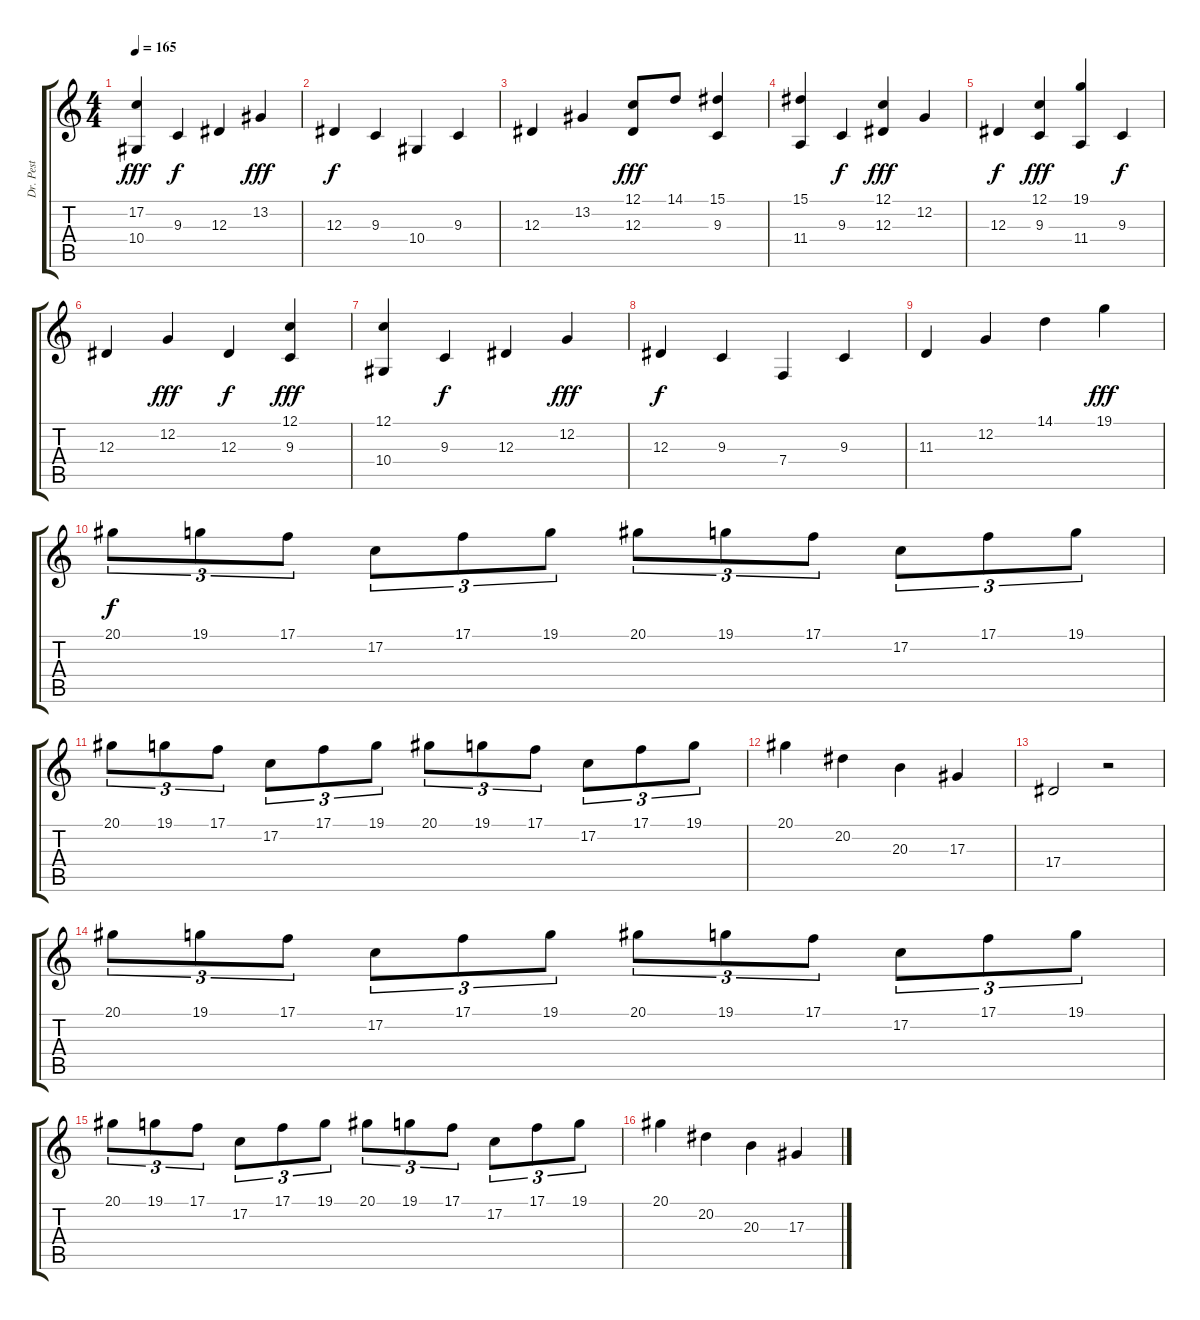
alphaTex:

\track ("Dr. Pest" "Dr. Pest") {instrument brightacousticpiano}
\staff {score tabs}
\tuning (C4 G3 Eb3 Bb2 F2 C2) {hide}
\ts (4 4)
\tempo 165
\clef g2
\ks c
(17.2 10.4).4{dy fff} 9.3.4{dy f} 12.3.4 13.2.4{dy fff} |
12.3.4{dy f} 9.3.4 10.4.4 9.3.4 |
12.3.4 13.2.4 (12.1 12.3).8{dy fff} 14.1.8 (15.1 9.3).4 |
(15.1 11.4).4 9.3.4{dy f} (12.1 12.3).4{dy fff} 12.2.4 |
12.3.4{dy f} (12.1 9.3).4{dy fff} (19.1 11.4).4 9.3.4{dy f} |
12.3.4 12.2.4{dy fff} 12.3.4{dy f} (12.1 9.3).4{dy fff} |
(12.1 10.4).4 9.3.4{dy f} 12.3.4 12.2.4{dy fff} |
12.3.4{dy f} 9.3.4 7.4.4 9.3.4 |
11.3.4 12.2.4 14.1.4 19.1.4{dy fff} |
20.1.8{tu (3 2) dy f} 19.1.8{tu (3 2)} 17.1.8{tu (3 2)} 17.2.8{tu (3 2)} 17.1.8{tu (3 2)} 19.1.8{tu (3 2)} 20.1.8{tu (3 2)} 19.1.8{tu (3 2)} 17.1.8{tu (3 2)} 17.2.8{tu (3 2)} 17.1.8{tu (3 2)} 19.1.8{tu (3 2)} |
20.1.8{tu (3 2)} 19.1.8{tu (3 2)} 17.1.8{tu (3 2)} 17.2.8{tu (3 2)} 17.1.8{tu (3 2)} 19.1.8{tu (3 2)} 20.1.8{tu (3 2)} 19.1.8{tu (3 2)} 17.1.8{tu (3 2)} 17.2.8{tu (3 2)} 17.1.8{tu (3 2)} 19.1.8{tu (3 2)} |
20.1.4 20.2.4 20.3.4 17.3.4 |
17.4.2 r.2 |
20.1.8{tu (3 2)} 19.1.8{tu (3 2)} 17.1.8{tu (3 2)} 17.2.8{tu (3 2)} 17.1.8{tu (3 2)} 19.1.8{tu (3 2)} 20.1.8{tu (3 2)} 19.1.8{tu (3 2)} 17.1.8{tu (3 2)} 17.2.8{tu (3 2)} 17.1.8{tu (3 2)} 19.1.8{tu (3 2)} |
20.1.8{tu (3 2)} 19.1.8{tu (3 2)} 17.1.8{tu (3 2)} 17.2.8{tu (3 2)} 17.1.8{tu (3 2)} 19.1.8{tu (3 2)} 20.1.8{tu (3 2)} 19.1.8{tu (3 2)} 17.1.8{tu (3 2)} 17.2.8{tu (3 2)} 17.1.8{tu (3 2)} 19.1.8{tu (3 2)} |
20.1.4 20.2.4 20.3.4 17.3.4
